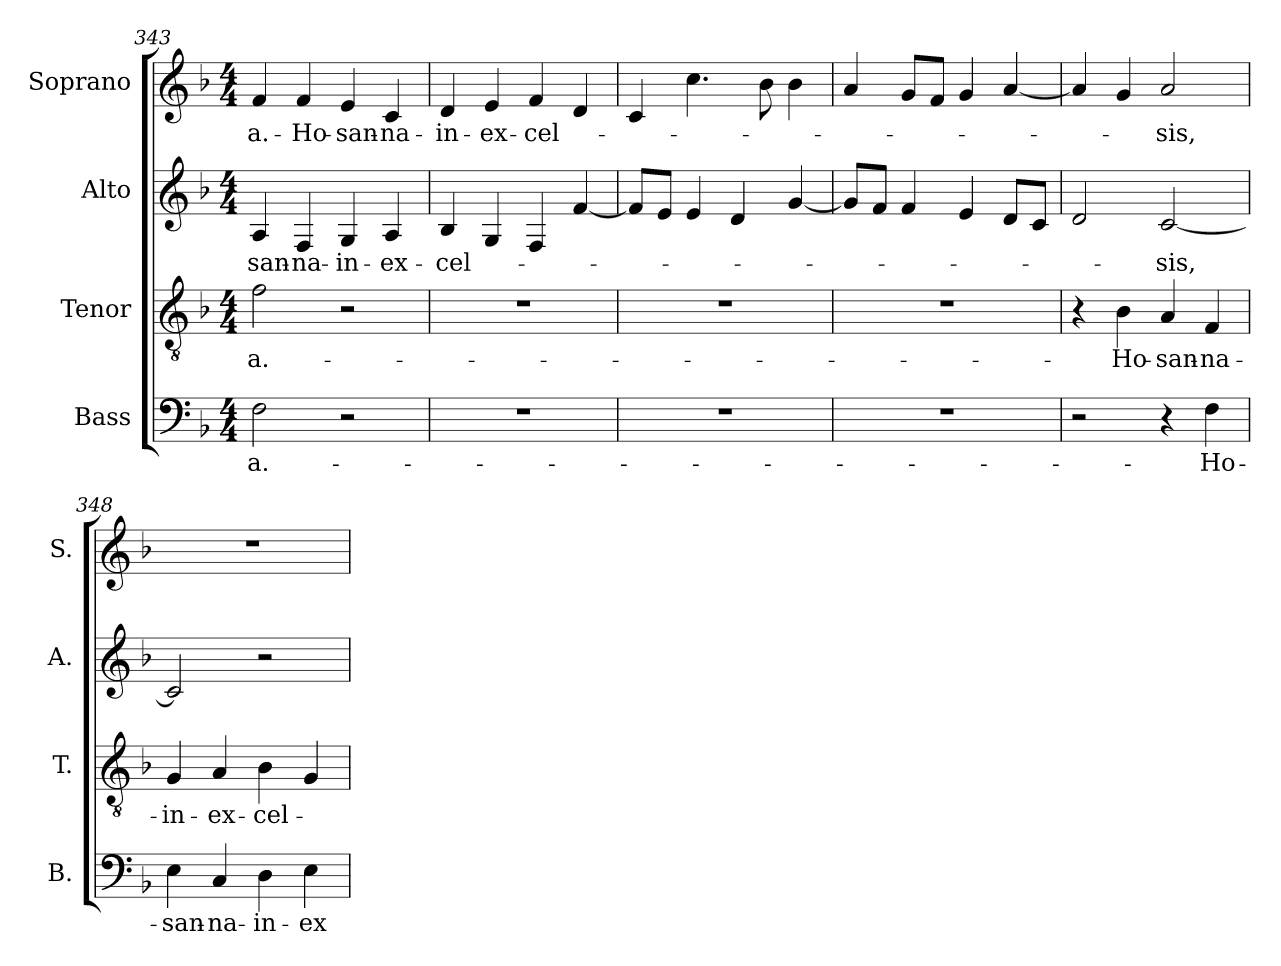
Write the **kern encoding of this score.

**kern	**text	**kern	**text	**kern	**text	**kern	**text
*part4	*part4	*part3	*part3	*part2	*part2	*part1	*part1
*staff4	*staff4	*staff3	*staff3	*staff2	*staff2	*staff1	*staff1
*I"Bass	*	*I"Tenor	*	*I"Alto	*	*I"Soprano	*
*I'B.	*	*I'T.	*	*I'A.	*	*I'S.	*
!!LO:LB:g=z
*clefF4	*	*clefGv2	*	*clefG2	*	*clefG2	*
*	*	*ITrd7c12	*	*	*	*	*
*k[b-]	*	*k[b-]	*	*k[b-]	*	*k[b-]	*
*F:	*	*F:	*	*F:	*	*F:	*
*M4/4	*	*M4/4	*	*M4/4	*	*M4/4	*
=343	=343	=343	=343	=343	=343	=343	=343
!	!LO:LY:b:color=#000000	!	!	!	!	!	!
!	!	!	!LO:LY:b:color=#000000	!	!	!	!
!	!	!	!	!	!LO:LY:b:color=#000000	!	!
!	!	!	!	!	!	!	!LO:LY:b:color=#000000
2Fi\	-a.-	2Fi\	-a.-	4Ai/	-san-	4fi/	-a.-
!	!	!	!	!	!LO:LY:b:color=#000000	!	!
!	!	!	!	!	!	!	!LO:LY:b:color=#000000
.	.	.	.	4Fi/	-na-	4fi/	-Ho-
!	!	!	!	!	!LO:LY:b:color=#000000	!	!
!	!	!	!	!	!	!	!LO:LY:b:color=#000000
2r	.	2r	.	4Gi/	-in-	4ei/	-san-
!	!	!	!	!	!LO:LY:b:color=#000000	!	!
!	!	!	!	!	!	!	!LO:LY:b:color=#000000
.	.	.	.	4Ai/	-ex-	4ci/	-na-
=344	=344	=344	=344	=344	=344	=344	=344
!	!	!	!	!	!LO:LY:b:color=#000000	!	!
!	!	!	!	!	!	!	!LO:LY:b:color=#000000
1r	.	1r	.	4B-i/	-cel-	4di/	-in-
!	!	!	!	!	!	!	!LO:LY:b:color=#000000
.	.	.	.	4Gi/	.	4ei/	-ex-
!	!	!	!	!	!	!	!LO:LY:b:color=#000000
.	.	.	.	4Fi/	.	4fi/	-cel-
.	.	.	.	[4fi/	.	4di/	.
=345	=345	=345	=345	=345	=345	=345	=345
1r	.	1r	.	8fi/L]	.	4ci/	.
.	.	.	.	8ei/J	.	.	.
.	.	.	.	4ei/	.	4.cci\	.
.	.	.	.	4di/	.	.	.
.	.	.	.	.	.	8b-i\	.
.	.	.	.	[4gi/	.	4b-i\	.
=346	=346	=346	=346	=346	=346	=346	=346
1r	.	1r	.	8gi/L]	.	4ai/	.
.	.	.	.	8fi/J	.	.	.
.	.	.	.	4fi/	.	8gi/L	.
.	.	.	.	.	.	8fi/J	.
.	.	.	.	4ei/	.	4gi/	.
.	.	.	.	8di/L	.	[4ai/	.
.	.	.	.	8ci/J	.	.	.
=347	=347	=347	=347	=347	=347	=347	=347
2r	.	4r	.	2di/	.	4ai/]	.
!	!	!	!LO:LY:b:color=#000000	!	!	!	!
.	.	4BB-i\	-Ho-	.	.	4gi/	.
!	!	!	!LO:LY:b:color=#000000	!	!	!	!
!	!	!	!	!	!LO:LY:b:color=#000000	!	!
!	!	!	!	!	!	!	!LO:LY:b:color=#000000
4r	.	4AAi/	-san-	[2ci/	-sis,	2ai/	-sis,-
!	!LO:LY:b:color=#000000	!	!	!	!	!	!
!	!	!	!LO:LY:b:color=#000000	!	!	!	!
4Fi\	-Ho-	4FFi/	-na-	.	.	.	.
=348	=348	=348	=348	=348	=348	=348	=348
!	!LO:LY:b:color=#000000	!	!	!	!	!	!
!	!	!	!LO:LY:b:color=#000000	!	!	!	!
4Ei\	-san-	4GGi/	-in-	2ci/]	.	1r	.
!	!LO:LY:b:color=#000000	!	!	!	!	!	!
!	!	!	!LO:LY:b:color=#000000	!	!	!	!
4Ci/	-na-	4AAi/	-ex-	.	.	.	.
!	!LO:LY:b:color=#000000	!	!	!	!	!	!
!	!	!	!LO:LY:b:color=#000000	!	!	!	!
4Di\	-in-	4BB-i\	-cel-	2r	.	.	.
!	!LO:LY:b:color=#000000	!	!	!	!	!	!
4Ei\	-ex-	4GGi/	.	.	.	.	.
=	=	=	=	=	=	=	=
*-	*-	*-	*-	*-	*-	*-	*-
